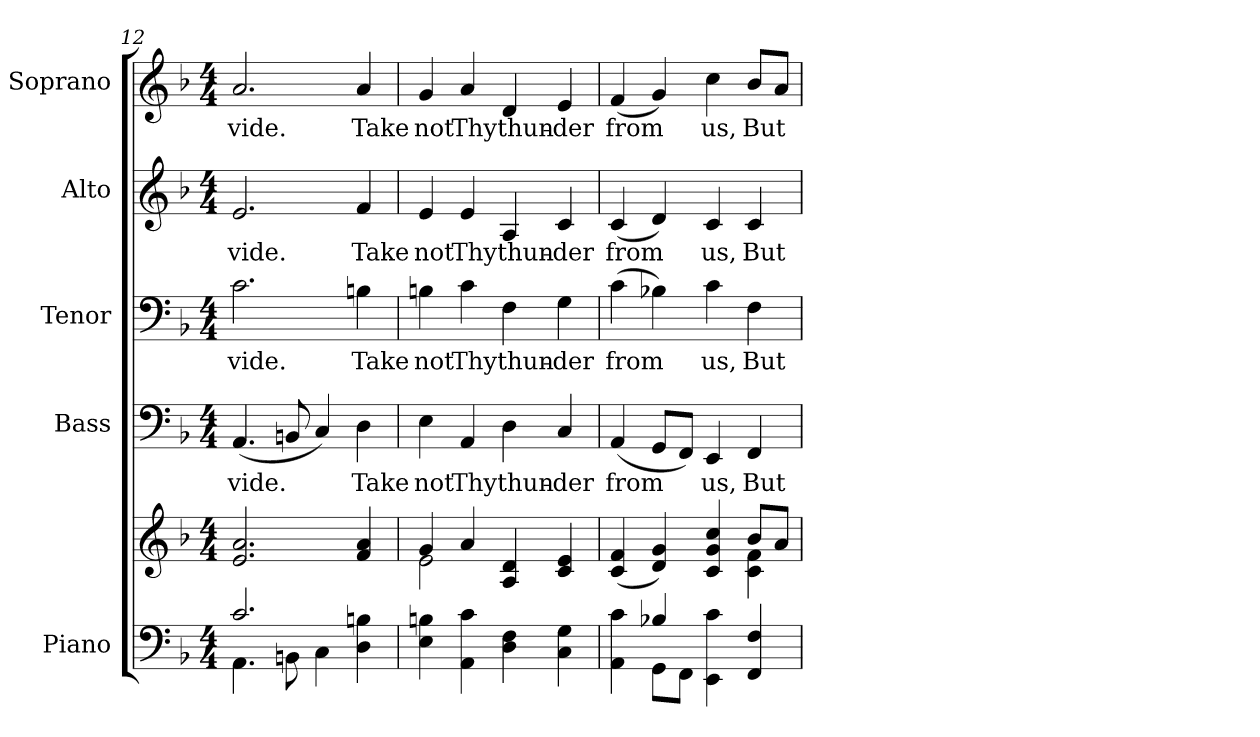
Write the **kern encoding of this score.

**kern	**kern	**kern	**text	**kern	**text	**kern	**text	**kern	**text
*part5	*part5	*part4	*part4	*part3	*part3	*part2	*part2	*part1	*part1
*staff6	*staff5	*staff4	*staff4	*staff3	*staff3	*staff2	*staff2	*staff1	*staff1
*I"Piano	*	*I"Bass	*	*I"Tenor	*	*I"Alto	*	*I"Soprano	*
*I'Pno.	*	*I'B.	*	*I'T.	*	*I'A.	*	*I'S.	*
*clefF4	*clefG2	*clefF4	*	*clefF4	*	*clefG2	*	*clefG2	*
*k[b-]	*k[b-]	*k[b-]	*	*k[b-]	*	*k[b-]	*	*k[b-]	*
*F:	*F:	*F:	*	*F:	*	*F:	*	*F:	*
*M4/4	*M4/4	*M4/4	*	*M4/4	*	*M4/4	*	*M4/4	*
=12	=12	=12	=12	=12	=12	=12	=12	=12	=12
*^	*	*	*	*	*	*	*	*	*
!	!	!	!	!LO:LY:b:color=#000000	!	!	!	!	!	!
!	!	!	!	!	!	!LO:LY:b:color=#000000	!	!	!	!
!	!	!	!	!	!	!	!	!LO:LY:b:color=#000000	!	!
!	!	!	!	!	!	!	!	!	!	!LO:LY:b:color=#000000
2.ci/	4.AAi\	2.ei/ 2.ai	(4.AAi/	-vide.	2.ci\	-vide.	2.ei/	-vide.	2.ai/	-vide.
.	8BBni\	.	8BBni/	.	.	.	.	.	.	.
.	4Ci\	.	4Ci/)	.	.	.	.	.	.	.
!	!	!	!	!LO:LY:b:color=#000000	!	!	!	!	!	!
!	!	!	!	!	!	!LO:LY:b:color=#000000	!	!	!	!
!	!	!	!	!	!	!	!	!LO:LY:b:color=#000000	!	!
!	!	!	!	!	!	!	!	!	!	!LO:LY:b:color=#000000
4Di\ 4Bni	4ryy	4fi/ 4ai	4Di\	Take	4Bni\	Take	4fi/	Take	4ai/	Take
*v	*v	*	*	*	*	*	*	*	*	*
!!LO:PB:g=z
=13	=13	=13	=13	=13	=13	=13	=13	=13	=13
*	*^	*	*	*	*	*	*	*	*
*^	*	*	*	*	*	*	*	*	*	*
!	!	!	!	!	!LO:LY:b:color=#000000	!	!	!	!	!	!
*v	*v	*	*	*	*	*	*	*	*	*	*
*^	*	*	*	*	*	*	*	*	*	*
!	!	!	!	!	!	!	!LO:LY:b:color=#000000	!	!	!	!
*v	*v	*	*	*	*	*	*	*	*	*	*
*^	*	*	*	*	*	*	*	*	*	*
!	!	!	!	!	!	!	!	!	!LO:LY:b:color=#000000	!	!
*v	*v	*	*	*	*	*	*	*	*	*	*
*^	*	*	*	*	*	*	*	*	*	*
!	!	!	!	!	!	!	!	!	!	!	!LO:LY:b:color=#000000
*v	*v	*	*	*	*	*	*	*	*	*	*
4Ei\ 4Bni	4gi/	2ei\	4Ei\	not	4Bni\	not	4ei/	not	4gi/	not
!	!	!	!	!LO:LY:b:color=#000000	!	!	!	!	!	!
!	!	!	!	!	!	!LO:LY:b:color=#000000	!	!	!	!
!	!	!	!	!	!	!	!	!LO:LY:b:color=#000000	!	!
!	!	!	!	!	!	!	!	!	!	!LO:LY:b:color=#000000
4AAi\ 4ci	4ai/	.	4AAi/	Thy	4ci\	Thy	4ei/	Thy	4ai/	Thy
!	!	!	!	!LO:LY:b:color=#000000	!	!	!	!	!	!
!	!	!	!	!	!	!LO:LY:b:color=#000000	!	!	!	!
!	!	!	!	!	!	!	!	!LO:LY:b:color=#000000	!	!
!	!	!	!	!	!	!	!	!	!	!LO:LY:b:color=#000000
4Di\ 4Fi	4Ai/ 4di	2ryy	4Di\	thun-	4Fi\	thun-	4Ai/	thun-	4di/	thun-
!	!	!	!	!LO:LY:b:color=#000000	!	!	!	!	!	!
!	!	!	!	!	!	!LO:LY:b:color=#000000	!	!	!	!
!	!	!	!	!	!	!	!	!LO:LY:b:color=#000000	!	!
!	!	!	!	!	!	!	!	!	!	!LO:LY:b:color=#000000
4Ci\ 4Gi	4ci/ 4ei	.	4Ci/	-der	4Gi\	-der	4ci/	-der	4ei/	-der
=14	=14	=14	=14	=14	=14	=14	=14	=14	=14	=14
*^	*	*	*	*	*	*	*	*	*	*
!	!	!	!	!	!LO:LY:b:color=#000000	!	!	!	!	!	!
!	!	!	!	!	!	!	!LO:LY:b:color=#000000	!	!	!	!
!	!	!	!	!	!	!	!	!	!LO:LY:b:color=#000000	!	!
!	!	!	!	!	!	!	!	!	!	!	!LO:LY:b:color=#000000
4AAi\ 4ci	4ryy	(4ci/ 4fi	2ryy	(4AAi/	from	(4ci\	from	(4ci/	from	(4fi/	from
4B-Xi/	8GGi\L	4di/ 4gi)	.	8GGi/L	.	4B-Xi\)	.	4di/)	.	4gi/)	.
.	8FFi\J	.	.	8FFi/J)	.	.	.	.	.	.	.
!	!	!	!	!	!LO:LY:b:color=#000000	!	!	!	!	!	!
!	!	!	!	!	!	!	!LO:LY:b:color=#000000	!	!	!	!
!	!	!	!	!	!	!	!	!	!LO:LY:b:color=#000000	!	!
!	!	!	!	!	!	!	!	!	!	!	!LO:LY:b:color=#000000
4EEi\ 4ci	2ryy	4ci/ 4gi 4cci	4ryy	4EEi/	us,	4ci\	us,	4ci/	us,	4cci\	us,
!	!	!	!	!	!LO:LY:b:color=#000000	!	!	!	!	!	!
!	!	!	!	!	!	!	!LO:LY:b:color=#000000	!	!	!	!
!	!	!	!	!	!	!	!	!	!LO:LY:b:color=#000000	!	!
!	!	!	!	!	!	!	!	!	!	!	!LO:LY:b:color=#000000
4FFi/ 4Fi	.	8b-i/L	4ci\ 4fi	4FFi/	But	4Fi\	But	4ci/	But	8b-i/L	But
.	.	8ai/J	.	.	.	.	.	.	.	8ai/J	.
*v	*v	*	*	*	*	*	*	*	*	*	*
*	*v	*v	*	*	*	*	*	*	*	*
=	=	=	=	=	=	=	=	=	=
*-	*-	*-	*-	*-	*-	*-	*-	*-	*-
